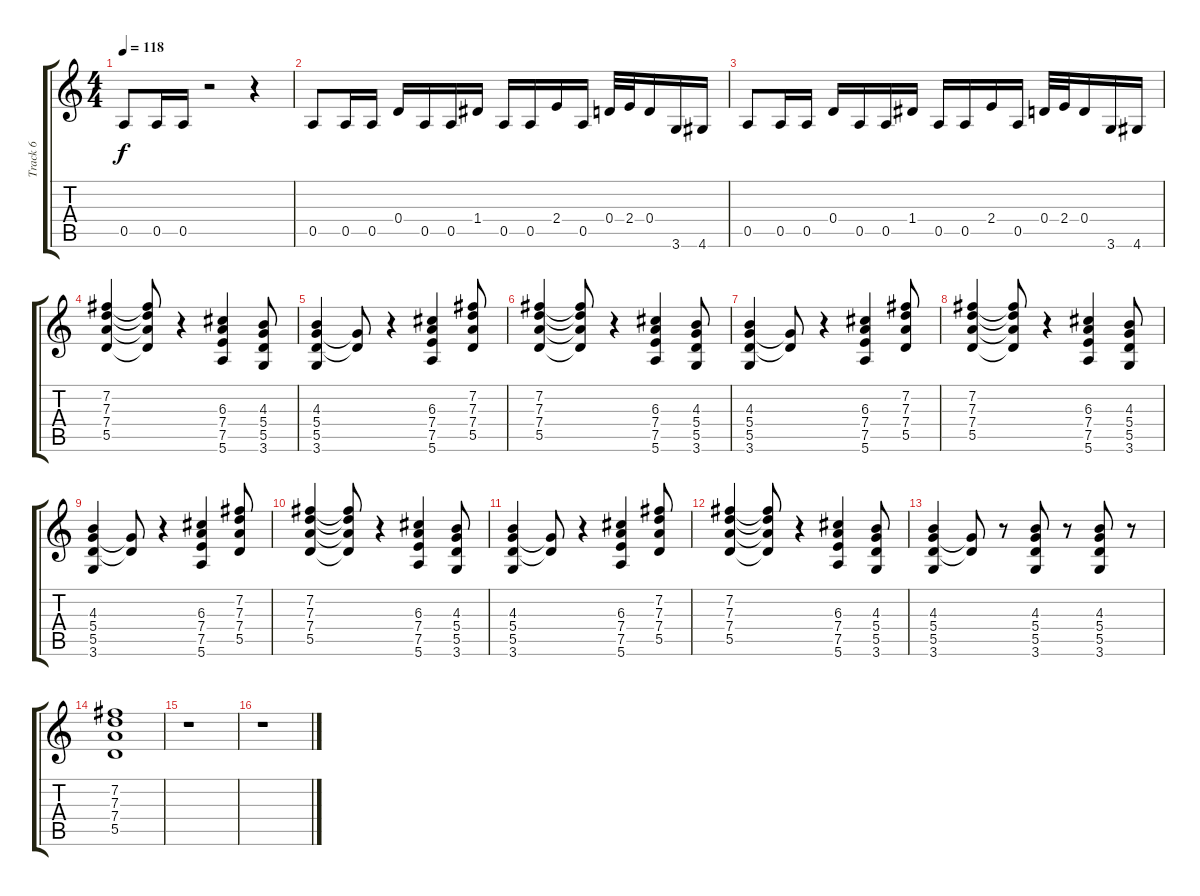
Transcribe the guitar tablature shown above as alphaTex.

\track ("Track 6" "Track 6") {instrument distortionguitar}
\staff {score tabs}
\tuning (E4 B3 G3 D3 A2 E2) {hide}
\ts (4 4)
\tempo 118
\clef g2
\ks c
0.5.8{dy f} 0.5.16 0.5.16 r.2 r.4 |
0.5.8 0.5.16 0.5.16 0.4.16 0.5.16 0.5.16 1.4.16 0.5.16 0.5.16 2.4.16 0.5.16 0.4.32 2.4.32 0.4.16 3.6.16 4.6.16 |
0.5.8 0.5.16 0.5.16 0.4.16 0.5.16 0.5.16 1.4.16 0.5.16 0.5.16 2.4.16 0.5.16 0.4.32 2.4.32 0.4.16 3.6.16 4.6.16 |
(7.2 7.3 7.4 5.5).4 (7.2{t} 7.3{t} 7.4{t} 5.5{t}).8 r.4 (6.3 7.4 7.5 5.6).4 (4.3 5.4 5.5 3.6).8 |
(4.3 5.4 5.5 3.6).4 (5.4{t} 5.5{t}).8 r.4 (6.3 7.4 7.5 5.6).4 (7.2 7.3 7.4 5.5).8 |
(7.2 7.3 7.4 5.5).4 (7.2{t} 7.3{t} 7.4{t} 5.5{t}).8 r.4 (6.3 7.4 7.5 5.6).4 (4.3 5.4 5.5 3.6).8 |
(4.3 5.4 5.5 3.6).4 (5.4{t} 5.5{t}).8 r.4 (6.3 7.4 7.5 5.6).4 (7.2 7.3 7.4 5.5).8 |
(7.2 7.3 7.4 5.5).4 (7.2{t} 7.3{t} 7.4{t} 5.5{t}).8 r.4 (6.3 7.4 7.5 5.6).4 (4.3 5.4 5.5 3.6).8 |
(4.3 5.4 5.5 3.6).4 (5.4{t} 5.5{t}).8 r.4 (6.3 7.4 7.5 5.6).4 (7.2 7.3 7.4 5.5).8 |
(7.2 7.3 7.4 5.5).4 (7.2{t} 7.3{t} 7.4{t} 5.5{t}).8 r.4 (6.3 7.4 7.5 5.6).4 (4.3 5.4 5.5 3.6).8 |
(4.3 5.4 5.5 3.6).4 (5.4{t} 5.5{t}).8 r.4 (6.3 7.4 7.5 5.6).4 (7.2 7.3 7.4 5.5).8 |
(7.2 7.3 7.4 5.5).4 (7.2{t} 7.3{t} 7.4{t} 5.5{t}).8 r.4 (6.3 7.4 7.5 5.6).4 (4.3 5.4 5.5 3.6).8 |
(4.3 5.4 5.5 3.6).4 (5.4{t} 5.5{t}).8 r.8 (4.3 5.4 5.5 3.6).8 r.8 (4.3 5.4 5.5 3.6).8 r.8 |
(7.2 7.3 7.4 5.5).1 |
r.1 |
r.1
